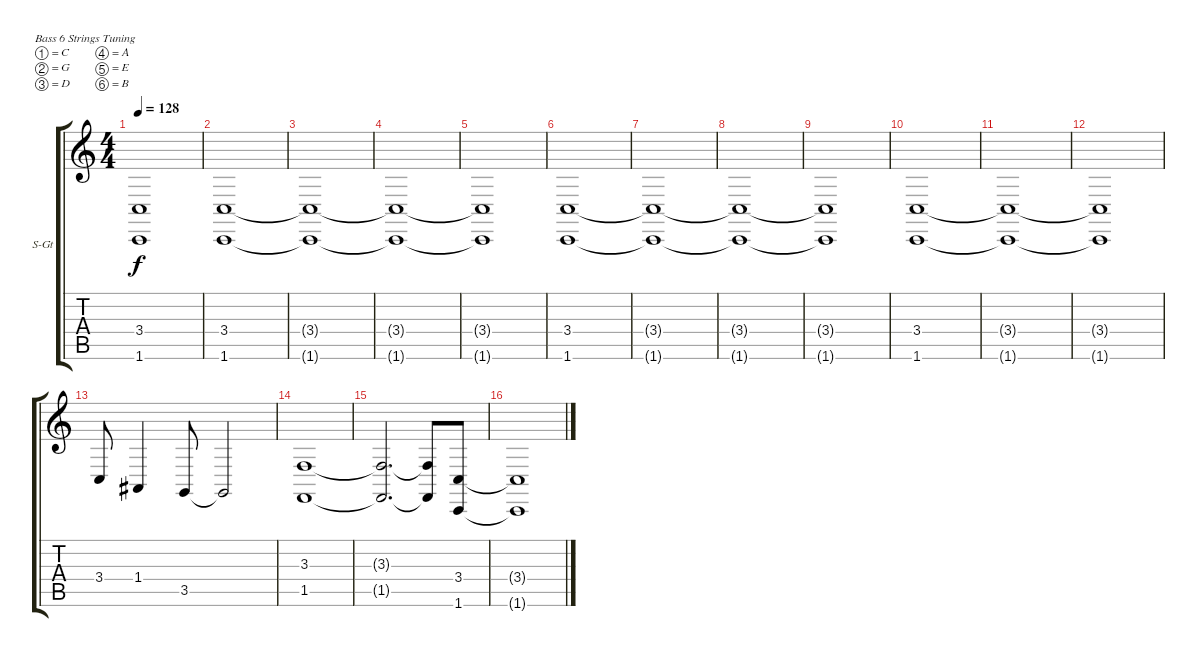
\bracketExtendMode groupsimilarinstruments
\firstSystemTrackNameOrientation horizontal
\otherSystemsTrackNameOrientation horizontal
\track ("Synth" "S-Gt") {instrument lead2sawtooth}
\staff {score tabs}
\tuning (C3 G2 D2 A1 E1 B0)
\displaytranspose 12
\ts (4 4)
\tempo 128
\clef g2
\ks c
(3.4{t} 1.6{t}).1{dy f} |
(3.4 1.6).1 |
(3.4{t} 1.6{t}).1 |
(3.4{t} 1.6{t}).1 |
(3.4{t} 1.6{t}).1 |
(3.4 1.6).1 |
(3.4{t} 1.6{t}).1 |
(3.4{t} 1.6{t}).1 |
(3.4{t} 1.6{t}).1 |
(3.4 1.6).1 |
(3.4{t} 1.6{t}).1 |
(3.4{t} 1.6{t}).1 |
3.4.8 1.4.4 3.5.8 3.5{t}.2 |
(3.3 1.5).1 |
(3.3{t} 1.5{t}).2{d} (3.3{t} 1.5{t}).8 (3.4 1.6).8 |
(3.4{t} 1.6{t}).1
